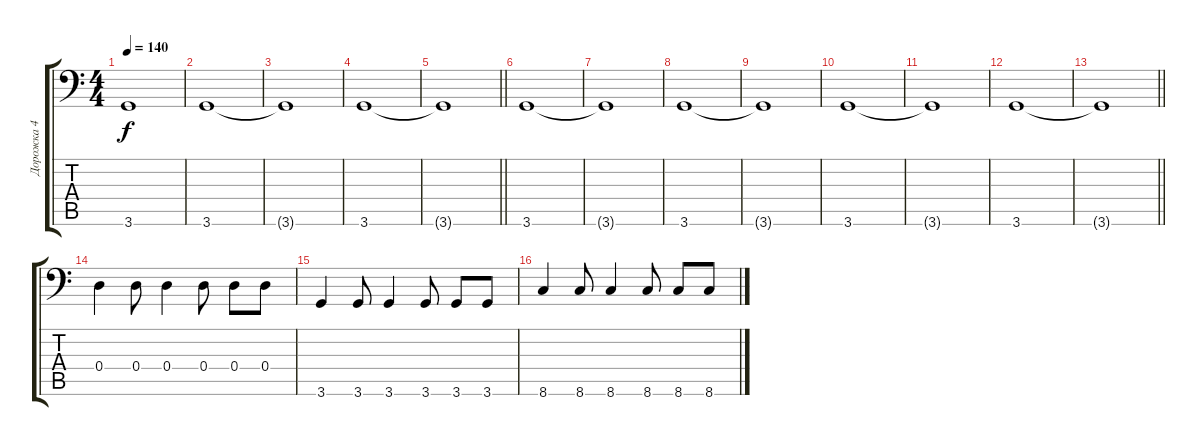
\track ("Дорожка 4" "Дорожка 4") {instrument electricbassfinger}
\staff {score tabs}
\tuning (E3 B2 G2 D2 A1 E1) {hide}
\ts (4 4)
\tempo 140
\clef f4
\ks c
3.6{t}.1{dy f} |
3.6.1 |
3.6{t}.1 |
3.6.1 |
\barLineRight lightlight
3.6{t}.1 |
3.6.1 |
3.6{t}.1 |
3.6.1 |
3.6{t}.1 |
3.6.1 |
3.6{t}.1 |
3.6.1 |
\barLineRight lightlight
3.6{t}.1 |
0.4.4 0.4.8 0.4.4 0.4.8 0.4.8 0.4.8 |
3.6.4 3.6.8 3.6.4 3.6.8 3.6.8 3.6.8 |
8.6.4 8.6.8 8.6.4 8.6.8 8.6.8 8.6.8
